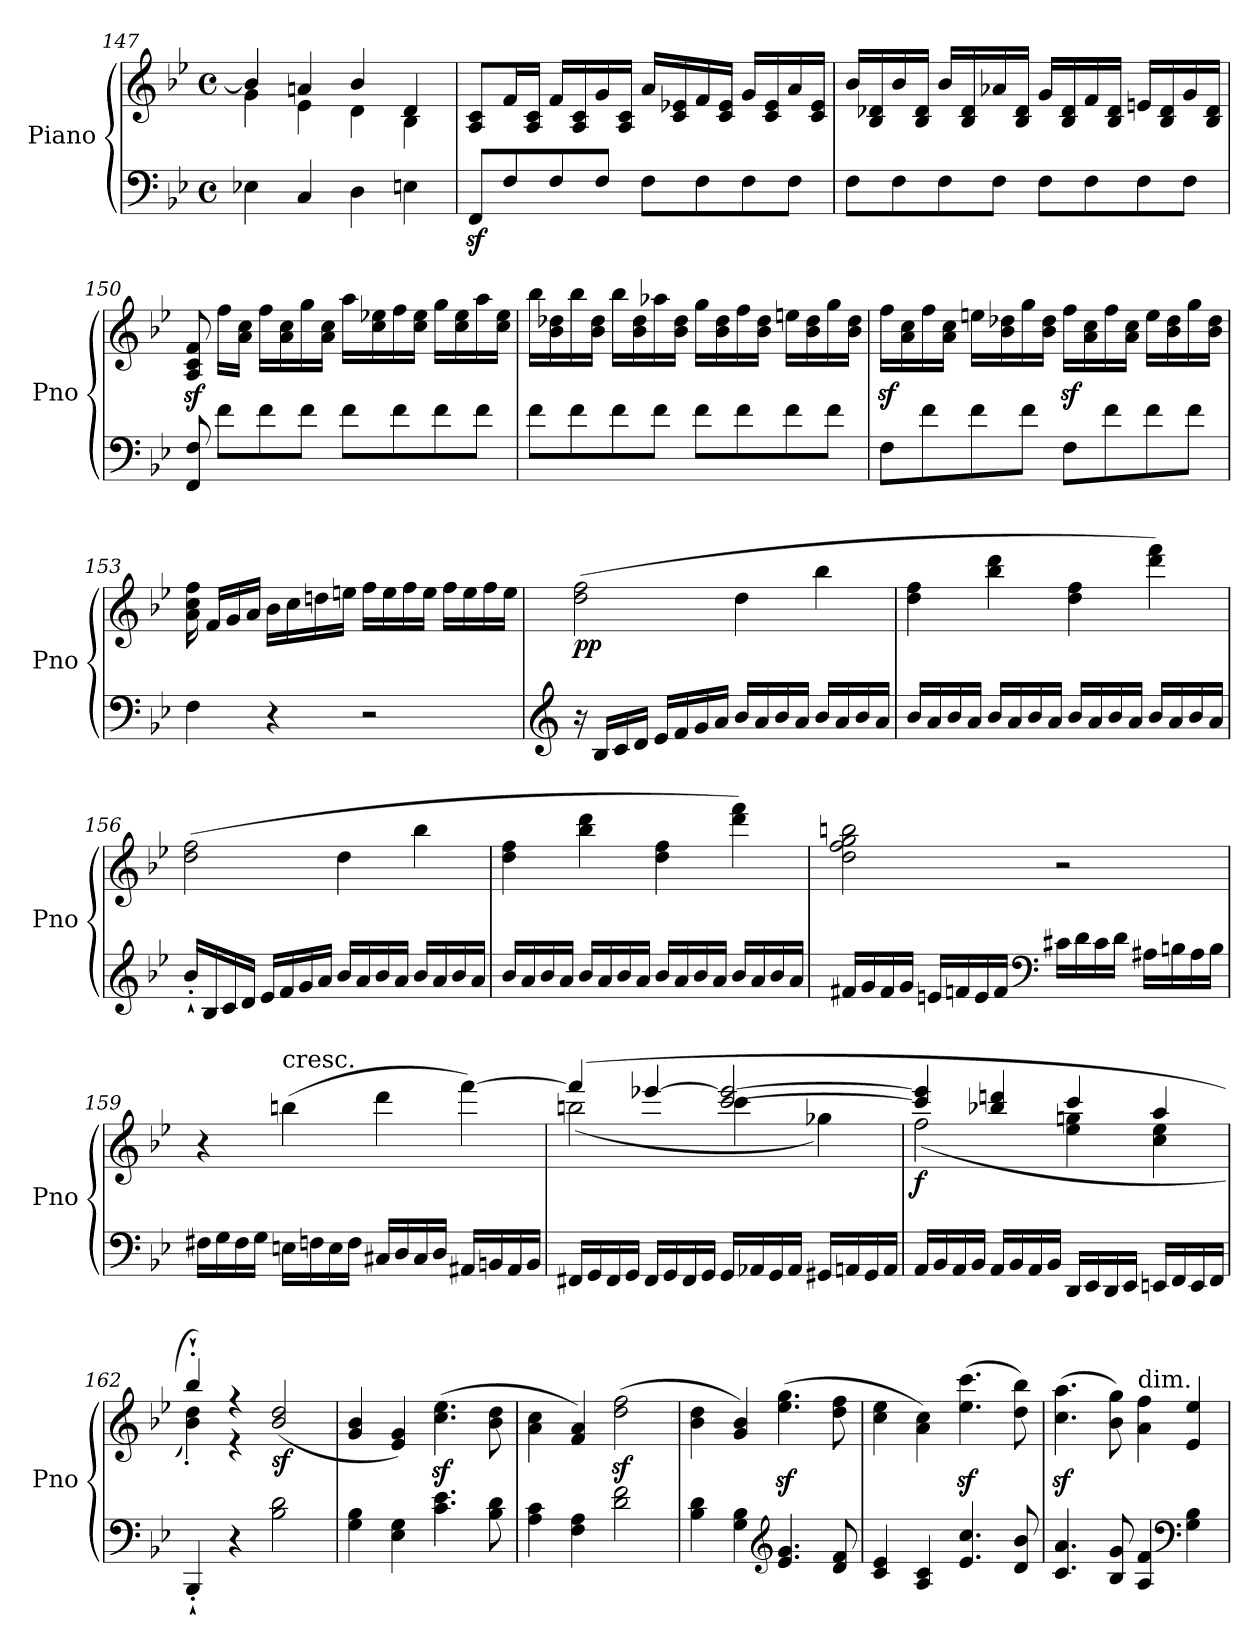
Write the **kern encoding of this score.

**kern	**kern	**dynam
*part1	*part1	*part1
*staff2	*staff1	*staff1/2
*I"Piano	*	*
*I'Pno	*	*
*clefF4	*clefG2	*
*k[b-e-]	*k[b-e-]	*
*B-:	*B-:	*
*M4/4	*M4/4	*
*met(c)	*met(c)	*
=147	=147	=147
*	*^	*
4E-X\	4b-/]	4g\	.
4C/	4an/	4e-\	.
4D\	4b-/	4d\	.
4En\	4d/	4B-\	.
*	*v	*v	*
=148	=148	=148
8FFz</L	8A/ 8c/L	.
8F/	16f/L	.
.	16A/ 16c/JJ	.
8F/	16f/LL	.
.	16A/ 16c/	.
8F/J	16g/	.
.	16A/ 16c/JJ	.
8F\L	16a/LL	.
.	16c/ 16e-X/	.
8F\	16f/	.
.	16c/ 16e-/JJ	.
8F\	16g/LL	.
.	16c/ 16e-/	.
8F\J	16a/	.
.	16c/ 16e-/JJ	.
!!LO:LB:g=z
=149	=149	=149
8F\L	16b-/LL	.
.	16B-/ 16d-X/	.
8F\	16b-/	.
.	16B-/ 16d-/JJ	.
8F\	16b-/LL	.
.	16B-/ 16d-/	.
8F\J	16a-X/	.
.	16B-/ 16d-/JJ	.
8F\L	16g/LL	.
.	16B-/ 16d-/	.
8F\	16f/	.
.	16B-/ 16d-/JJ	.
8F\	16en/LL	.
.	16B-/ 16d-/	.
8F\J	16g/	.
.	16B-/ 16d-/JJ	.
=150	=150	=150
8FF/ 8F/	8A/z< 8c/z< 8f/z<	.
8f\L	16ff\LL	.
.	16a\ 16cc\JJ	.
8f\	16ff\LL	.
.	16a\ 16cc\	.
8f\J	16gg\	.
.	16a\ 16cc\JJ	.
8f\L	16aa\LL	.
.	16cc\ 16ee-X\	.
8f\	16ff\	.
.	16cc\ 16ee-\JJ	.
8f\	16gg\LL	.
.	16cc\ 16ee-\	.
8f\J	16aa\	.
.	16cc\ 16ee-\JJ	.
!!LO:LB:g=z
=151	=151	=151
8f\L	16bb-\LL	.
.	16b-\ 16dd-X\	.
8f\	16bb-\	.
.	16b-\ 16dd-\JJ	.
8f\	16bb-\LL	.
.	16b-\ 16dd-\	.
8f\J	16aa-X\	.
.	16b-\ 16dd-\JJ	.
8f\L	16gg\LL	.
.	16b-\ 16dd-\	.
8f\	16ff\	.
.	16b-\ 16dd-\JJ	.
8f\	16een\LL	.
.	16b-\ 16dd-\	.
8f\J	16gg\	.
.	16b-\ 16dd-\JJ	.
=152	=152	=152
8F\L	16ffz<\LL	.
.	16a\ 16cc\	.
8f\	16ff\	.
.	16a\ 16cc\JJ	.
8f\	16een\LL	.
.	16b-\ 16dd-X\	.
8f\J	16gg\	.
.	16b-\ 16dd-\JJ	.
8F\L	16ffz<\LL	.
.	16a\ 16cc\	.
8f\	16ff\	.
.	16a\ 16cc\JJ	.
8f\	16ee\LL	.
.	16b-\ 16dd-\	.
8f\J	16gg\	.
.	16b-\ 16dd-\JJ	.
!!LO:LB:g=z
=153	=153	=153
4F\	16a\ 16cc\ 16ff\	.
.	16f/LL	.
.	16g/	.
.	16a/JJ	.
4r	16b-\LL	.
.	16cc\	.
.	16ddn\	.
.	16een\JJ	.
2r	16ff\LL	.
.	16ee\	.
.	16ff\	.
.	16ee\JJ	.
.	16ff\LL	.
.	16ee\	.
.	16ff\	.
.	16ee\JJ	.
=154	=154	=154
*clefG2	*	*
!	!	!LO:DY:b
16r	(>2dd\ 2ff\	pp
16B-/LL	.	.
16c/	.	.
16d/JJ	.	.
16e-/LL	.	.
16f/	.	.
16g/	.	.
16a/JJ	.	.
16b-/LL	4dd\	.
16a/	.	.
16b-/	.	.
16a/JJ	.	.
16b-/LL	4bb-\	.
16a/	.	.
16b-/	.	.
16a/JJ	.	.
!!LO:LB:g=z
=155	=155	=155
16b-/LL	4dd\ 4ff\	.
16a/	.	.
16b-/	.	.
16a/JJ	.	.
16b-/LL	4bb-\ 4ddd\	.
16a/	.	.
16b-/	.	.
16a/JJ	.	.
16b-/LL	4dd\ 4ff\	.
16a/	.	.
16b-/	.	.
16a/JJ	.	.
16b-/LL	4ddd\ 4fff\)	.
16a/	.	.
16b-/	.	.
16a/JJ	.	.
=156	=156	=156
16b-'`/LL	(>2dd\ 2ff\	.
16B-/	.	.
16c/	.	.
16d/JJ	.	.
16e-/LL	.	.
16f/	.	.
16g/	.	.
16a/JJ	.	.
16b-/LL	4dd\	.
16a/	.	.
16b-/	.	.
16a/JJ	.	.
16b-/LL	4bb-\	.
16a/	.	.
16b-/	.	.
16a/JJ	.	.
!!LO:LB:g=z
=157	=157	=157
16b-/LL	4dd\ 4ff\	.
16a/	.	.
16b-/	.	.
16a/JJ	.	.
16b-/LL	4bb-\ 4ddd\	.
16a/	.	.
16b-/	.	.
16a/JJ	.	.
16b-/LL	4dd\ 4ff\	.
16a/	.	.
16b-/	.	.
16a/JJ	.	.
16b-/LL	4ddd\ 4fff\)	.
16a/	.	.
16b-/	.	.
16a/JJ	.	.
=158	=158	=158
16f#X/LL	2dd\ 2ff\ 2gg\ 2bbn\	.
16g/	.	.
16f#/	.	.
16g/JJ	.	.
16en/LL	.	.
16fn/	.	.
16e/	.	.
16f/JJ	.	.
*clefF4	*	*
16c#X\LL	2r	.
16d\	.	.
16c#\	.	.
16d\JJ	.	.
16A#X\LL	.	.
16Bn\	.	.
16A#\	.	.
16B\JJ	.	.
!!LO:PB:g=z
=159	=159	=159
16F#X\LL	4r	.
16G\	.	.
16F#\	.	.
16G\JJ	.	.
!	!LO:TX:a:t=cresc.	!
16En\LL	(>4bbn\	.
16Fn\	.	.
16E\	.	.
16F\JJ	.	.
16C#X/LL	4ddd\	.
16D/	.	.
16C#/	.	.
16D/JJ	.	.
16AA#X/LL	[4fff\)	.
16BBn/	.	.
16AA#/	.	.
16BB/JJ	.	.
=160	=160	=160
*	*^	*
16FF#X/LL	(>4fff/]	(<2bbn\	.
16GG/	.	.	.
16FF#/	.	.	.
16GG/JJ	.	.	.
16FF#/LL	[4eee-X/	.	.
16GG/	.	.	.
16FF#/	.	.	.
16GG/JJ	.	.	.
16GG/LL	[2ccc/ 2eee-/_	4ccc\	.
16AA-X/	.	.	.
16GG/	.	.	.
16AA-/JJ	.	.	.
16GG#X/LL	.	4gg-X\)	.
16AAn/	.	.	.
16GG#/	.	.	.
16AA/JJ	.	.	.
!!LO:LB:g=z	!!
=161	=161	=161	=161
!	!	!	!LO:DY:b
16AA/LL	4ccc/] 4eee-/]	(<2ff\	f
16BB-/	.	.	.
16AA/	.	.	.
16BB-/JJ	.	.	.
16AA/LL	4bb-X/ 4dddn/	.	.
16BB-/	.	.	.
16AA/	.	.	.
16BB-/JJ	.	.	.
16DD/LL	4ccc/	4ee-\ 4ggn\	.
16EE-/	.	.	.
16DD/	.	.	.
16EE-/JJ	.	.	.
16EEn/LL	4aa/	4cc\ 4ee-\	.
16FF/	.	.	.
16EE/	.	.	.
16FF/JJ	.	.	.
=162	=162	=162	=162
4BBB-'`/	4bb-'`/)	4b-\' 4dd\')	.
4r	4r	4r	.
!	!	!	!LO:DY:b
2B-\ 2d\	(>2b-/ 2dd/	2ryy	sf
*	*v	*v	*
=163	=163	=163
4G\ 4B-\	4g/ 4b-/	.
4E-\ 4G\	4e-/ 4g/)	.
4.c\ 4.e-\	(>4.cc\z< 4.ee-\z<	.
8B-\ 8d\	8b-\ 8dd\	.
=164	=164	=164
4A\ 4c\	4a\ 4cc\	.
4F\ 4A\	4f/ 4a/)	.
2d\ 2f\	(>2dd\z< 2ff\z<	.
=165	=165	=165
4B-\ 4d\	4b-\ 4dd\	.
4G\ 4B-\	4g/ 4b-/)	.
*clefG2	*	*
4.e-/ 4.g/	(>4.ee-\z< 4.gg\z<	.
8d/ 8f/	8dd\ 8ff\	.
=166	=166	=166
4c/ 4e-/	4cc\ 4ee-\	.
4A/ 4c/	4a\ 4cc\)	.
4.e-/ 4.cc/	(>4.ee-\z< 4.ccc\z<	.
8d/ 8b-/	8dd\ 8bb-\)	.
!!LO:LB:g=z
=167	=167	=167
4.c/ 4.a/	(>4.cc\z< 4.aa\z<	.
8B-/ 8g/	8b-\ 8gg\)	.
!	!LO:TX:a:t=dim.	!
4A/ 4f/	4a\ 4ff\	.
*clefF4	*	*
4G\ 4B-\	4e-/ 4ee-/	.
=	=	=
*-	*-	*-
